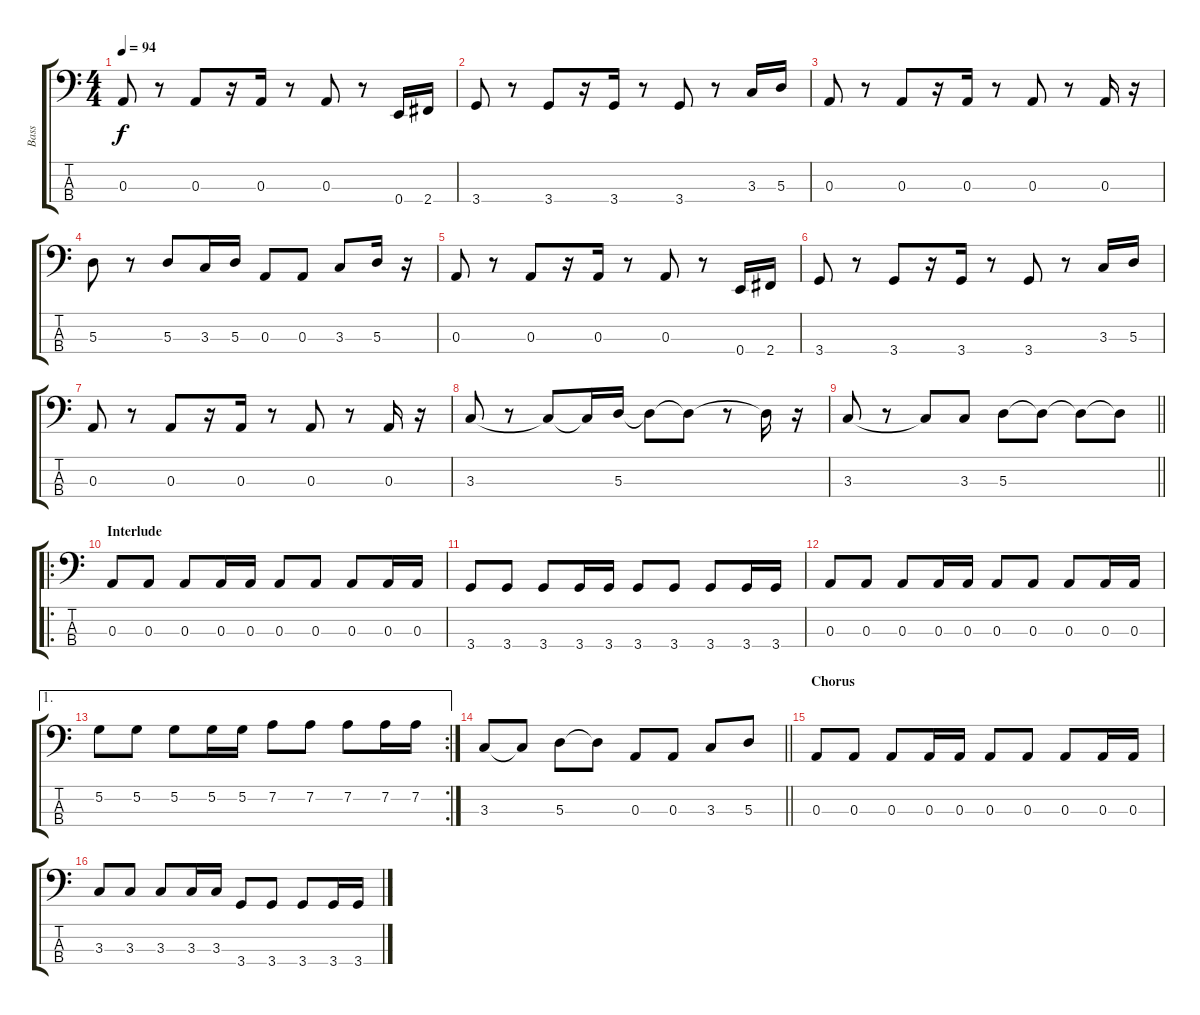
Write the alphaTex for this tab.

\track ("Bass" "Bass") {instrument electricbasspick}
\staff {score tabs}
\tuning (G2 D2 A1 E1) {hide}
\ts (4 4)
\tempo 94
\clef f4
\ks c
0.3.8{dy f} r.8 0.3.8 r.16 0.3.16 r.8 0.3.8 r.8 0.4.16 2.4.16 |
3.4.8 r.8 3.4.8 r.16 3.4.16 r.8 3.4.8 r.8 3.3.16 5.3.16 |
0.3.8 r.8 0.3.8 r.16 0.3.16 r.8 0.3.8 r.8 0.3.16 r.16 |
5.3.8 r.8 5.3.8 3.3.16 5.3.16 0.3.8 0.3.8 3.3.8 5.3.16 r.16 |
0.3.8 r.8 0.3.8 r.16 0.3.16 r.8 0.3.8 r.8 0.4.16 2.4.16 |
3.4.8 r.8 3.4.8 r.16 3.4.16 r.8 3.4.8 r.8 3.3.16 5.3.16 |
0.3.8 r.8 0.3.8 r.16 0.3.16 r.8 0.3.8 r.8 0.3.16 r.16 |
3.3.8 r.8 3.3{t}.8 3.3{t}.16 5.3.16 5.3{t}.8 5.3{t}.8 r.8 5.3{t}.16 r.16 |
\barLineRight lightlight
3.3.8 r.8 3.3{t}.8 3.3.8 5.3.8 5.3{t}.8 5.3{t}.8 5.3{t}.8 |
\ro
\section ("" "Interlude")
0.3.8 0.3.8 0.3.8 0.3.16 0.3.16 0.3.8 0.3.8 0.3.8 0.3.16 0.3.16 |
3.4.8 3.4.8 3.4.8 3.4.16 3.4.16 3.4.8 3.4.8 3.4.8 3.4.16 3.4.16 |
0.3.8 0.3.8 0.3.8 0.3.16 0.3.16 0.3.8 0.3.8 0.3.8 0.3.16 0.3.16 |
\ae 1
\rc 2
5.2.8 5.2.8 5.2.8 5.2.16 5.2.16 7.2.8 7.2.8 7.2.8 7.2.16 7.2.16 |
\barLineRight lightlight
3.3.8 3.3{t}.8 5.3.8 5.3{t}.8 0.3.8 0.3.8 3.3.8 5.3.8 |
\section ("" "Chorus")
0.3.8 0.3.8 0.3.8 0.3.16 0.3.16 0.3.8 0.3.8 0.3.8 0.3.16 0.3.16 |
3.3.8 3.3.8 3.3.8 3.3.16 3.3.16 3.4.8 3.4.8 3.4.8 3.4.16 3.4.16
